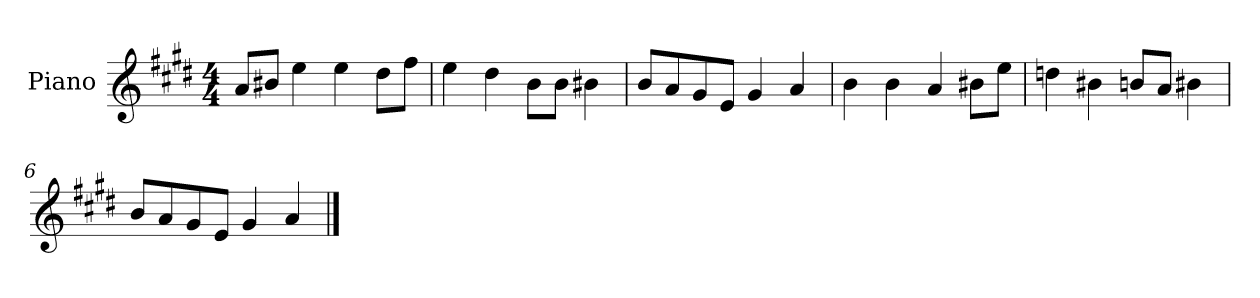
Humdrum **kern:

**kern
*part1
*staff1
*I"Piano
*I'P-no
*clefG2
*k[f#c#g#d#]
*M4/4
*MM90
=1
8a/L
8b#X/J
4ee\
4ee\
8dd#\L
8ff#\J
=2
4ee\
4dd#\
8b\L
8b\J
4b#X\
=3
8b/L
8a/
8g#/
8e/J
4g#/
4a/
=4
4b\
4b\
4a/
8b#X\L
8ee\J
=5
4ddn\
4b#X\
8bn/L
8a/J
4b#X\
!!LO:LB:g=z
=6
8b/L
8a/
8g#/
8e/J
4g#/
4a/
==
*-
